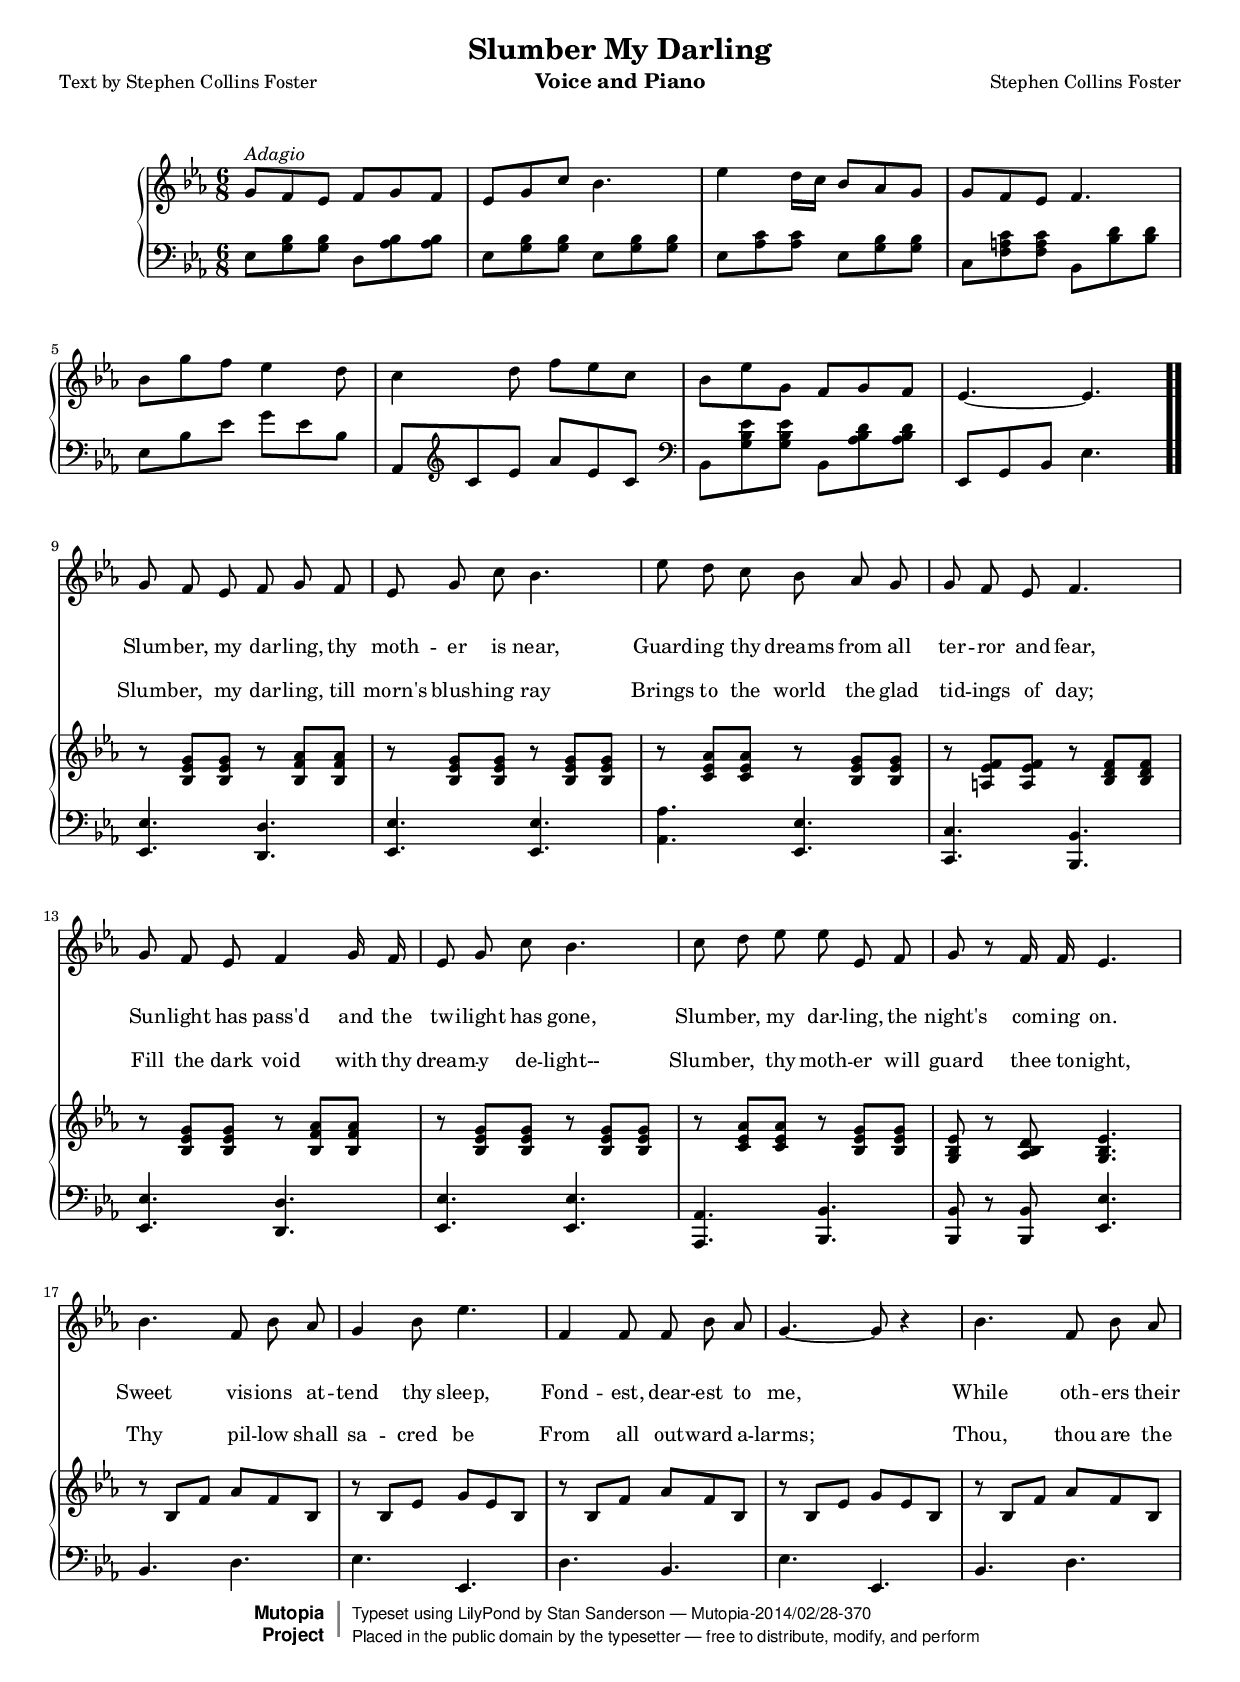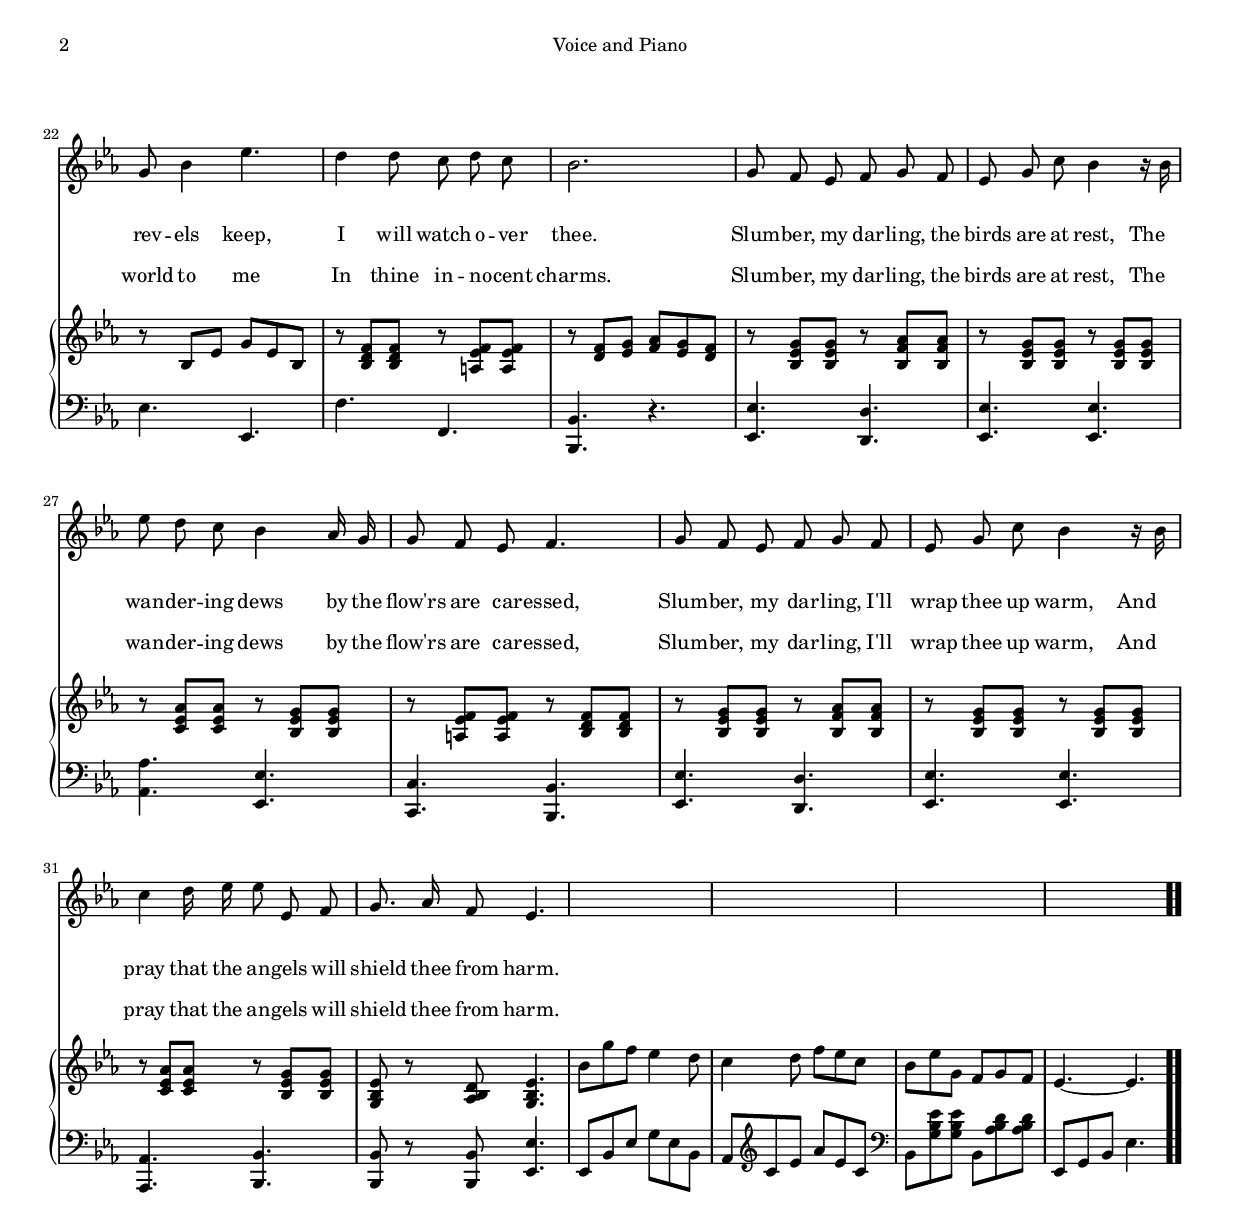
\version "2.18.0"
\include "english.ly"
#(set-global-staff-size 16)

\header {
	date = "1862"
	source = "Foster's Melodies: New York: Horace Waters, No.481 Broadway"
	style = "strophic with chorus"
	instrument = "Voice and Piano"
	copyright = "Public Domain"
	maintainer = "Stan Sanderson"
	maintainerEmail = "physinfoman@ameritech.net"
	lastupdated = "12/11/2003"
	title = "Slumber My Darling"
	poet = "Text by Stephen Collins Foster"
	composer = "Stephen Collins Foster"
	opus = "1826-1864"
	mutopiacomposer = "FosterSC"
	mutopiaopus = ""
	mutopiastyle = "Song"

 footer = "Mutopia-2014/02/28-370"
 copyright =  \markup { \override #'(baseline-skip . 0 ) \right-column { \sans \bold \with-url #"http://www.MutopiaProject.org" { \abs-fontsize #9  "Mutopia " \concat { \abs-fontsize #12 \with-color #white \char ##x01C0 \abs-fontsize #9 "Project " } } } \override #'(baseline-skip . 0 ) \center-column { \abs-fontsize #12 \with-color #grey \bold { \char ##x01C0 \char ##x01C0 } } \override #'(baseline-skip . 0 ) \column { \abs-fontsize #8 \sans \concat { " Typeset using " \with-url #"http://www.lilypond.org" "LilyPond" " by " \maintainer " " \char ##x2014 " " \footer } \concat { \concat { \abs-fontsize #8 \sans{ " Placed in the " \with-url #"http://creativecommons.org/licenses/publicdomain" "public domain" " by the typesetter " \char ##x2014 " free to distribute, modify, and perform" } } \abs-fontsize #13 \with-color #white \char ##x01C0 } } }
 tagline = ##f
  }

\paper {
  top-margin = 7\mm
  bottom-margin = 6\mm
  top-markup-spacing #'basic-distance = #8
  markup-system-spacing.basic-distance = #10
  top-system-spacing.basic-distance = #15
  system-system-spacing.basic-distance = #13
%  ragged-bottom = ##t
  scoreTitleMarkup = \markup \null
}
mbreak = {\break}

RH =
	\relative c'' {
	\key ef\major
	\time 6/8
%1
	g8^\markup {\italic "Adagio"} f ef f g f
%2
	ef8 g c bf4.
%3
	ef4 d16 c16	bf8 af g
%4
	g8 f ef f4. \mbreak
%5
	bf8 g' f ef4 d8
%6
	c4 d8 f ef c
%7
	bf8 ef g, f g f
%8
	ef4.~ ef4. \bar ".." \mbreak
%9
	r8 <g ef bf> <g ef bf> r <af f bf,> <af f bf,>
%10
	r8 <g ef bf> <g ef bf> r <g ef bf> <g ef bf>
%11
	r8 <af ef c> <af ef c> r <g ef bf> <g ef bf>
%12
	r8 <f ef a,> <f ef a,> r <f d bf> <f d bf>
%13
	r8 <g ef bf> <g ef bf> r <af f bf,> <af f bf,>
%14
	r8 <g ef bf> <g ef bf> r <g ef bf> <g ef bf>
%15
	r8 <af ef c> <af ef c> r <g ef bf> <g ef bf>
%16
	<ef bf g>8 r <d bf af> <ef bf g>4.
%17
	r8 bf f' af f bf,
%18
	r8 bf ef g ef bf
%19
	r8 bf f' af f bf,
%20
	r8 bf ef g ef bf
%21
	r8 bf f' af f bf,
%22
	r8 bf ef g ef bf
%23
	r8 <f' d bf> <f d bf> r <f ef a,> <f ef a,>
%24
	r8 <d f> <ef g> <f af> <ef g> <d f>
%25
	r8 <g ef bf> <g ef bf> r <af f bf,> <af f bf,>
%26
	r8 <g ef bf> <g ef bf> r <g ef bf> <g ef bf>
%27
	r8 <af ef c> <af ef c> r <g ef bf> <g ef bf>
%28
	r8 <f ef a,> <f ef a,> r <f d bf> <f d bf>
%29
	r8 <g ef bf> <g ef bf> r <af f bf,> <af f bf,>
%30
	r8 <g ef bf> <g ef bf> r <g ef bf> <g ef bf>
%31
	r8 <af ef c> <af ef c> r <g ef bf> <g ef bf>
%32
	<ef bf g>8 r <d bf af> <ef bf g>4.
%33
	bf'8 g' f ef4 d8
%34
	c4 d8 f ef c
%35
	bf8 ef g, f g f
%36
	ef4.~ ef4. \bar ".."

}



LH =
	\relative c {
	\key ef\major
	\time 6/8
%1
	ef8 <g bf> <g bf> d <af' bf> <af bf>
%2
	ef8 <g bf> <g bf> ef <g bf> <g bf>
%3
	ef8 <af c> <af c> ef <g bf> <g bf>
%4
	c,8 <f a c> <f a c> bf, <bf' d> <bf d>
%5
	ef,8 bf' ef g ef bf
%6
	\override Stem.details.beamed-lengths = #'(5.26 3.26 1.5)
	af,8 \clef treble c' ef
	\revert Stem.beamed-lengths
	af ef c
%7
	\clef bass bf,8 <g' bf ef> <g bf ef> bf, <af' bf d> <af bf d>
%8
	ef,8 g bf ef4.
%9
	<ef ef,>4. <d d,>
%10
	<ef ef,>4. <ef ef,>
%11
	<af af,>4. <ef ef,>
%12
	<c c,>4. <bf bf,>
%13
	<ef ef,>4. <d d,>
%14
	<ef ef,>4. <ef ef,>
%15
	<af, af,>4. <bf bf,>
%16
	<bf bf,>8 r8 <bf bf,> <ef ef,>4.
%17
	bf4. d
%18
	ef4. ef,
%19
	d'4. bf
%20
	ef4. ef,
%21
	bf'4. d
%22
	ef4. ef,
%23
	f'4. f,
%24
	<bf bf,>4. r
%25
	<ef ef,>4. <d d,>
%26
	<ef ef,>4. <ef ef,>
%27
	<af af,>4. <ef ef,>
%28
	<c c,>4. <bf bf,>
%29
	<ef ef,>4. <d d,>
%30
	<ef ef,>4. <ef ef,>
%31
	<af, af,>4. <bf bf,>
%32
	<bf bf,>8 r8 <bf bf,> <ef ef,>4.
%33
	ef,8 bf' ef g ef bf
%34
	\override Stem.details.beamed-lengths = #'(5.26 3.26 1.5)
	af8 \clef treble c' ef
	\revert Stem.beamed-lengths
	af ef c
%35
	\clef bass bf,8 <g' bf ef> <g bf ef> bf, <af' bf d> <af bf d>
%36
	ef,8 g bf ef4.

	}


MEL =
	\relative c'' {
	\key ef\major
	\time 6/8
	\autoBeamOff
%1
	R2.*8
%	s2. s2. s2. s2. s2. s2. s2. s2.
%9
	g8 f ef f g f
%10
	ef8 g c bf4.
%11
	ef8 d c bf af g
%12
	g8 f ef f4.
%13
	g8 f ef f 4 g16 f16
%14
	ef8 g c bf4.
%15
	c8 d ef ef ef, f
%16
	g8 r f16 f ef4.
%17
	bf'4. f8 bf af
%18
	g4 bf8 ef4.
%19
	f,4 f8 f bf af
%20
	g4.~ g8 r4
%21
	bf4. f8 bf af
%22
	g8 bf4 ef4.
%23
	d4 d8 c d c
%24
	bf2.
%25
	g8 f ef f g f
%26
	ef g c bf4 r16 bf
%27
	ef8 d c bf4 af16 g
%28
	g8 f ef f4.
%29
	g8 f ef f g f
%30
	ef8 g c bf4 r16 bf
%31
	c4 d16 ef ef8 ef, f
%32
	g8. af16 f8 ef4.
%33
	s2.
%34
	s2.
%35
	s2.
%36
	s2.

	}


VerOne = \context Lyrics = VerOne \lyricmode {
	\time 6/8
%    \override LyricText.font-series = #'bold
%    \override LyricText.font-size = #+1
	\skip 2.  \skip 2. \skip 2. \skip 2. \skip 2. \skip 2. \skip 2. \skip 2.
	Slum8 -- ber, my dar -- ling, thy moth -- er is near,4.
	Guard8 -- ing thy dreams from all ter -- ror and fear,4.
	Sun8 -- light has pass'd4 and16 the16 twi8 -- light has gone,4.
	Slum8 -- ber, my dar -- ling, the night's4 com16 -- ing on.4.
	Sweet4. vis8 -- ions at -- tend4 thy8 sleep,4.
	Fond4 -- est,8 dear -- est to me,2.
	While4. oth8 -- ers their rev -- els4 keep,4.
	I4 will8 watch o -- ver thee.2.
	Slum8 -- ber, my dar -- ling, the birds are at rest,4
	The8 wan8 -- der -- ing dews4 by16 the16 flow'rs8 are car -- essed,4.
	Slum8 -- ber, my dar -- ling, I'll wrap thee up warm,4
	And8 pray4 that16 the an8 -- gels will shield8. thee16 from8 harm.4.
}

VerTwo = \context Lyrics = VerTwo \lyricmode {
	\time 6/8
%    \override LyricText.font-series = #'bold
%    \override LyricText.font-size = #+1
	\skip 2.  \skip 2. \skip 2. \skip 2. \skip 2. \skip 2. \skip 2. \skip 2.
	Slumb8 -- er, my dar -- ling, till morn's blush -- ing ray4.
	Brings8 to the world the glad tid -- ings of day;4.
	Fill8 the dark void4 with16 thy16 dream8 -- y de -- light--4.
	Slumb8 -- er, thy moth -- er will guard4 thee16 to -- night,4.
	Thy4. pil8 -- low shall sa4 -- cred8 be4.
	From4 all8 out -- ward a -- larms;2.
	Thou,4. thou8 are the world to4 me4.
	In4 thine8 in -- no -- cent charms.2.
	Slum8 -- ber, my dar -- ling, the birds are at rest,4
	The8 wan8 -- der -- ing dews4 by16 the16 flow'rs8 are car -- essed,4.
	Slum8 -- ber, my dar -- ling, I'll wrap thee up warm,4
	And8 pray4 that16 the an8 -- gels will shield8. thee16 from8 harm.4.
}


\score {
  <<
	\new Staff \with {
      midiInstrument = "violin"
      \RemoveEmptyStaves
      \override VerticalAxisGroup.remove-first = ##t
    }
    \MEL
    \new Lyrics { \VerOne }
    \new Lyrics { \VerTwo }
	\new PianoStaff <<
      \set PianoStaff.midiInstrument = "acoustic grand"
      \new Staff = "up" <<
		\clef treble
        \new Voice = VoiceI \RH
      >>
      \new Staff = "down" <<
		\clef bass
        \new Voice = VoiceI \LH
      >>
    >>
  >>
  \layout {
    \context {
      \Lyrics
      \override VerticalAxisGroup.staff-affinity = ##f
      \override VerticalAxisGroup.staff-staff-spacing =
      #'((basic-distance . 0)
        (minimum-distance . 1)
        (padding . 3))
    }
  }
  \midi {
    \tempo 4. = 32
  }
}
